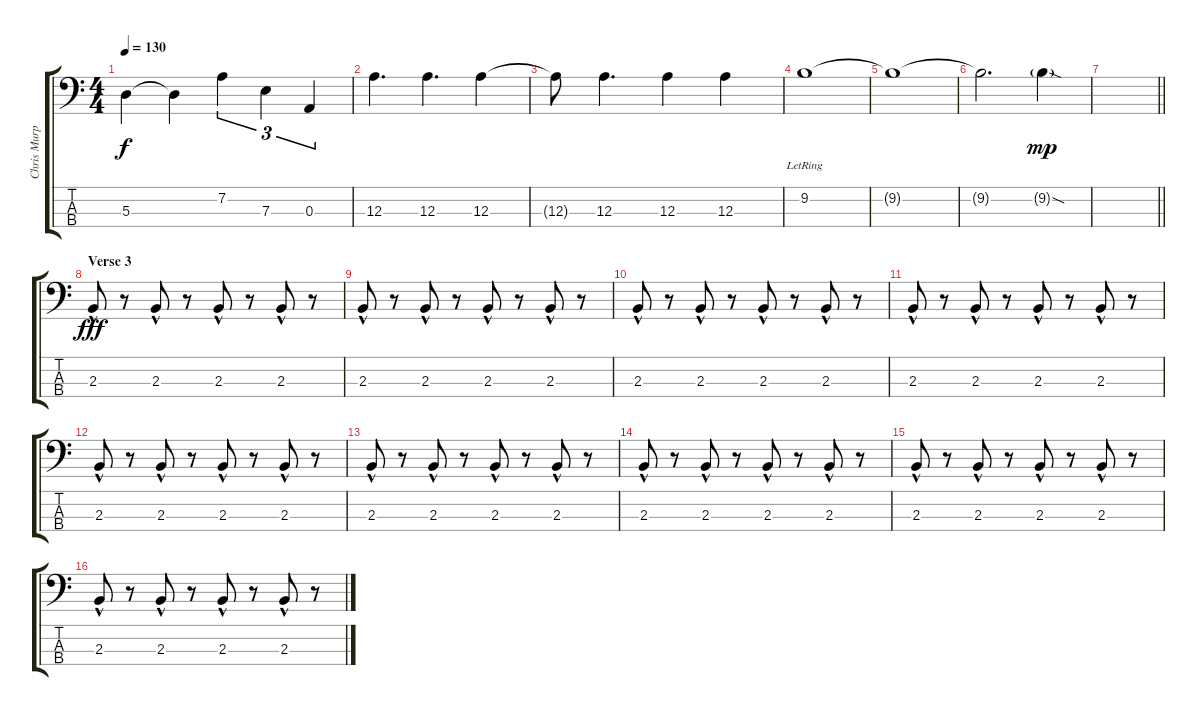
\track ("Chris Murphy" "Chris Murp") {instrument electricbassfinger}
\staff {score tabs}
\tuning (G2 D2 A1 E1) {hide}
\ts (4 4)
\tempo 130
\clef f4
\ks c
5.3{t}.4{dy f} 5.3{t}.4 7.2.4{tu (3 2)} 7.3.4{tu (3 2)} 0.3.4{tu (3 2)} |
12.3.4{d} 12.3.4{d} 12.3.4 |
12.3{t}.8 12.3.4{d} 12.3.4 12.3.4 |
9.2{lr}.1 |
9.2{t}.1 |
9.2{t}.2{d} 9.2{sod g}.4{dy mp} |
\barLineRight lightlight
|
\section ("" "Verse 3")
2.3{hac}.8{dy fff} r.8 2.3{hac}.8 r.8 2.3{hac}.8 r.8 2.3{hac}.8 r.8 |
2.3{hac}.8 r.8 2.3{hac}.8 r.8 2.3{hac}.8 r.8 2.3{hac}.8 r.8 |
2.3{hac}.8 r.8 2.3{hac}.8 r.8 2.3{hac}.8 r.8 2.3{hac}.8 r.8 |
2.3{hac}.8 r.8 2.3{hac}.8 r.8 2.3{hac}.8 r.8 2.3{hac}.8 r.8 |
2.3{hac}.8 r.8 2.3{hac}.8 r.8 2.3{hac}.8 r.8 2.3{hac}.8 r.8 |
2.3{hac}.8 r.8 2.3{hac}.8 r.8 2.3{hac}.8 r.8 2.3{hac}.8 r.8 |
2.3{hac}.8 r.8 2.3{hac}.8 r.8 2.3{hac}.8 r.8 2.3{hac}.8 r.8 |
2.3{hac}.8 r.8 2.3{hac}.8 r.8 2.3{hac}.8 r.8 2.3{hac}.8 r.8 |
2.3{hac}.8 r.8 2.3{hac}.8 r.8 2.3{hac}.8 r.8 2.3{hac}.8 r.8
